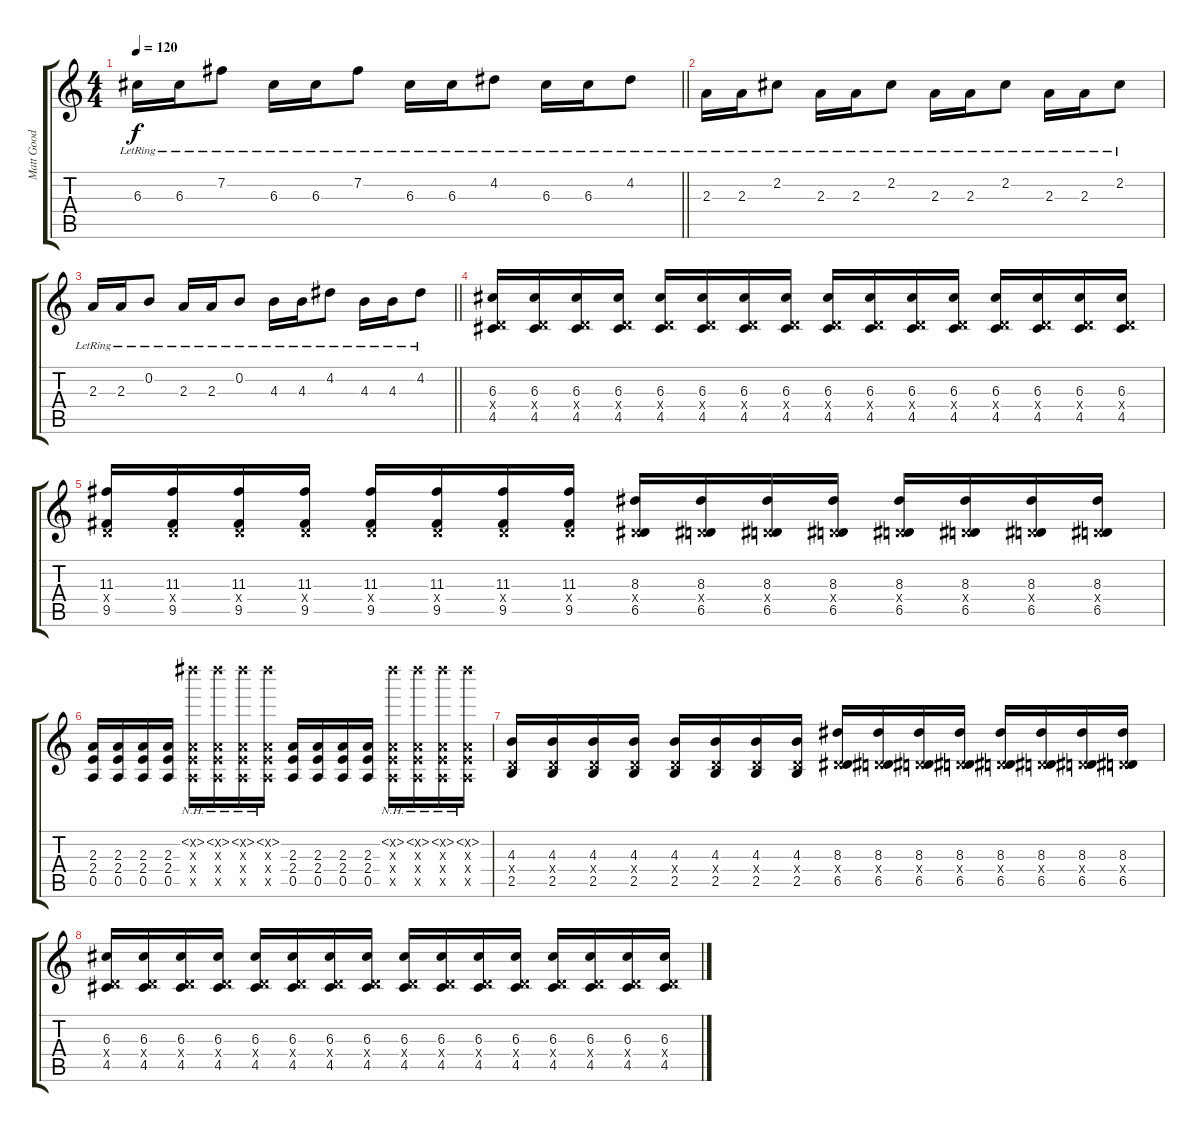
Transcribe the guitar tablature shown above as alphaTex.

\track ("Matt Good" "Matt Good") {instrument distortionguitar}
\staff {score tabs}
\tuning (E4 B3 G3 D3 A2 D2) {hide}
\ts (4 4)
\tempo 120
\clef g2
\barLineRight lightlight
\ks c
6.3{lr}.16{dy f} 6.3{lr}.16 7.2{lr}.8 6.3{lr}.16 6.3{lr}.16 7.2{lr}.8 6.3{lr}.16 6.3{lr}.16 4.2{lr}.8 6.3{lr}.16 6.3{lr}.16 4.2{lr}.8 |
2.3{lr}.16 2.3{lr}.16 2.2{lr}.8 2.3{lr}.16 2.3{lr}.16 2.2{lr}.8 2.3{lr}.16 2.3{lr}.16 2.2{lr}.8 2.3{lr}.16 2.3{lr}.16 2.2{lr}.8 |
\barLineRight lightlight
2.3{lr}.16 2.3{lr}.16 0.2{lr}.8 2.3{lr}.16 2.3{lr}.16 0.2{lr}.8 4.3{lr}.16 4.3{lr}.16 4.2{lr}.8 4.3{lr}.16 4.3{lr}.16 4.2{lr}.8 |
(6.3 0.4{x} 4.5).16{instrument distortionguitar} (6.3 0.4{x} 4.5).16 (6.3 0.4{x} 4.5).16 (6.3 0.4{x} 4.5).16 (6.3 0.4{x} 4.5).16 (6.3 0.4{x} 4.5).16 (6.3 0.4{x} 4.5).16 (6.3 0.4{x} 4.5).16 (6.3 0.4{x} 4.5).16 (6.3 0.4{x} 4.5).16 (6.3 0.4{x} 4.5).16 (6.3 0.4{x} 4.5).16 (6.3 0.4{x} 4.5).16 (6.3 0.4{x} 4.5).16 (6.3 0.4{x} 4.5).16 (6.3 0.4{x} 4.5).16 |
(11.3 0.4{x} 9.5).16 (11.3 0.4{x} 9.5).16 (11.3 0.4{x} 9.5).16 (11.3 0.4{x} 9.5).16 (11.3 0.4{x} 9.5).16 (11.3 0.4{x} 9.5).16 (11.3 0.4{x} 9.5).16 (11.3 0.4{x} 9.5).16 (8.3 0.4{x} 6.5).16 (8.3 0.4{x} 6.5).16 (8.3 0.4{x} 6.5).16 (8.3 0.4{x} 6.5).16 (8.3 0.4{x} 6.5).16 (8.3 0.4{x} 6.5).16 (8.3 0.4{x} 6.5).16 (8.3 0.4{x} 6.5).16 |
(2.3 2.4 0.5).16 (2.3 2.4 0.5).16 (2.3 2.4 0.5).16 (2.3 2.4 0.5).16 (4.2{nh x} 2.3{x} 2.4{x} 0.5{x}).16 (4.2{nh x} 2.3{x} 2.4{x} 0.5{x}).16 (4.2{nh x} 2.3{x} 2.4{x} 0.5{x}).16 (4.2{nh x} 2.3{x} 2.4{x} 0.5{x}).16 (2.3 2.4 0.5).16 (2.3 2.4 0.5).16 (2.3 2.4 0.5).16 (2.3 2.4 0.5).16 (4.2{nh x} 2.3{x} 2.4{x} 0.5{x}).16 (4.2{nh x} 2.3{x} 2.4{x} 0.5{x}).16 (4.2{nh x} 2.3{x} 2.4{x} 0.5{x}).16 (4.2{nh x} 2.3{x} 2.4{x} 0.5{x}).16 |
(4.3 0.4{x} 2.5).16 (4.3 0.4{x} 2.5).16 (4.3 0.4{x} 2.5).16 (4.3 0.4{x} 2.5).16 (4.3 0.4{x} 2.5).16 (4.3 0.4{x} 2.5).16 (4.3 0.4{x} 2.5).16 (4.3 0.4{x} 2.5).16 (8.3 0.4{x} 6.5).16 (8.3 0.4{x} 6.5).16 (8.3 0.4{x} 6.5).16 (8.3 0.4{x} 6.5).16 (8.3 0.4{x} 6.5).16 (8.3 0.4{x} 6.5).16 (8.3 0.4{x} 6.5).16 (8.3 0.4{x} 6.5).16 |
(6.3 0.4{x} 4.5).16 (6.3 0.4{x} 4.5).16 (6.3 0.4{x} 4.5).16 (6.3 0.4{x} 4.5).16 (6.3 0.4{x} 4.5).16 (6.3 0.4{x} 4.5).16 (6.3 0.4{x} 4.5).16 (6.3 0.4{x} 4.5).16 (6.3 0.4{x} 4.5).16 (6.3 0.4{x} 4.5).16 (6.3 0.4{x} 4.5).16 (6.3 0.4{x} 4.5).16 (6.3 0.4{x} 4.5).16 (6.3 0.4{x} 4.5).16 (6.3 0.4{x} 4.5).16 (6.3 0.4{x} 4.5).16
